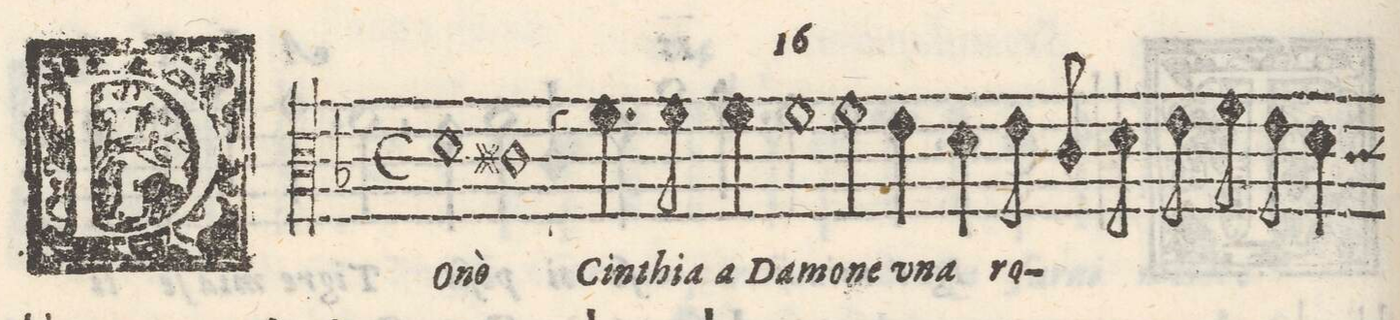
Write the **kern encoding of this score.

**kern	**text
*I"Alto	*
*clefC3	*
*k[b-]	*
*met(C)	*
*M2/1	*
1d	Do-
1c#X	-nò
=2-	=2-
4r	.
4.f\	Cin-
8f\	-thia a
4f\	Da-
1f	-mo-
=3-	=3-
2f\	-ne
4e\	u-
4d\	-na
8e\	ro-
8cny/	.
8d\	.
8e\	.
8f\	.
8e\	.
4d\	.
*-	*-
